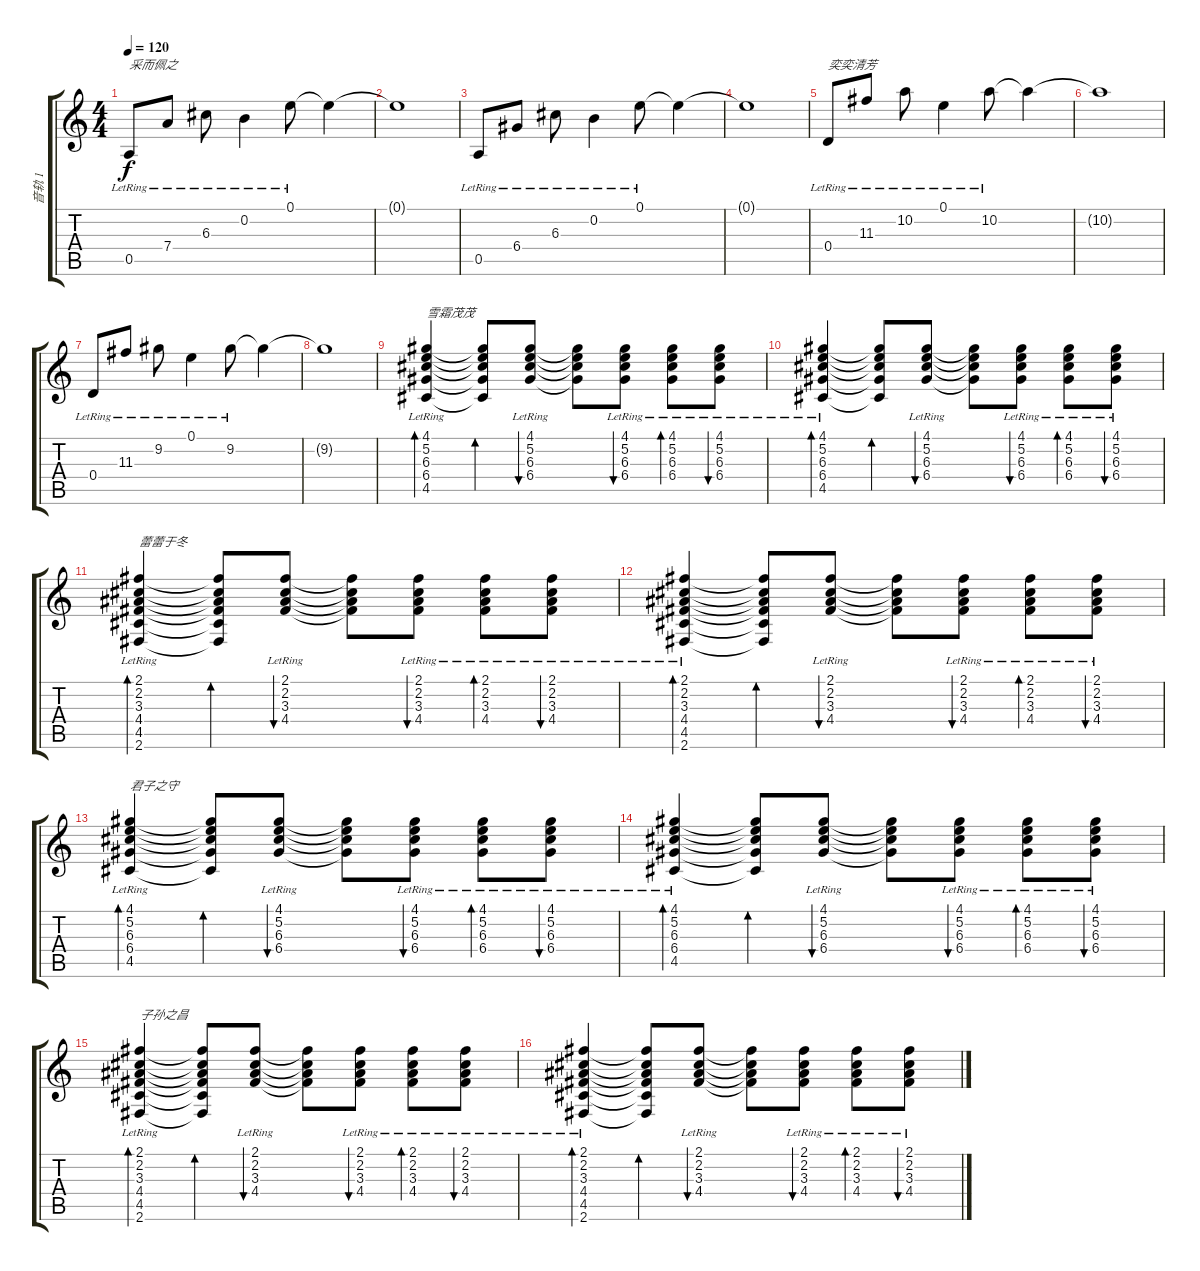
\track ("音轨 1" "音轨 1") {instrument acousticguitarsteel}
\staff {score tabs}
\tuning (E4 B3 G3 D3 A2 E2) {hide}
\ts (4 4)
\tempo 120
\clef g2
\ks c
0.5{lr}.8{txt "采而佩之" dy f} 7.4{lr}.8 6.3{lr}.8 0.2{lr}.4 0.1{lr}.8 0.1{t}.4 |
0.1{t}.1 |
0.5{lr}.8 6.4{lr}.8 6.3{lr}.8 0.2{lr}.4 0.1{lr}.8 0.1{t}.4 |
0.1{t}.1 |
0.4{lr}.8{txt "奕奕清芳"} 11.3{lr}.8 10.2{lr}.8 0.1{lr}.4 10.2{lr}.8 10.2{t}.4 |
10.2{t}.1 |
0.4{lr}.8 11.3{lr}.8 9.2{lr}.8 0.1{lr}.4 9.2{lr}.8 9.2{t}.4 |
9.2{t}.1 |
(4.1{lr} 5.2{lr} 6.3{lr} 6.4{lr} 4.5{lr}).4{bd 240 txt "雪霜茂茂"} (4.1{t} 5.2{t} 6.3{t} 6.4{t} 4.5{t}).8{bd 30} (4.1{lr} 5.2{lr} 6.3{lr} 6.4{lr}).8{bu 30} (4.1{t} 5.2{t} 6.3{t} 6.4{t}).8 (4.1{lr} 5.2{lr} 6.3{lr} 6.4{lr}).8{bu 30} (4.1{lr} 5.2{lr} 6.3{lr} 6.4{lr}).8{bd 30} (4.1{lr} 5.2{lr} 6.3{lr} 6.4{lr}).8{bu 30} |
(4.1{lr} 5.2{lr} 6.3{lr} 6.4{lr} 4.5{lr}).4{bd 240} (4.1{t} 5.2{t} 6.3{t} 6.4{t} 4.5{t}).8{bd 30} (4.1{lr} 5.2{lr} 6.3{lr} 6.4{lr}).8{bu 30} (4.1{t} 5.2{t} 6.3{t} 6.4{t}).8 (4.1{lr} 5.2{lr} 6.3{lr} 6.4{lr}).8{bu 30} (4.1{lr} 5.2{lr} 6.3{lr} 6.4{lr}).8{bd 30} (4.1{lr} 5.2{lr} 6.3{lr} 6.4{lr}).8{bu 30} |
(2.1{lr} 2.2{lr} 3.3{lr} 4.4{lr} 4.5{lr} 2.6{lr}).4{bd 240 txt "蕾蕾于冬"} (2.1{t} 2.2{t} 3.3{t} 4.4{t} 4.5{t} 2.6{t}).8{bd 30} (2.1{lr} 2.2{lr} 3.3{lr} 4.4{lr}).8{bu 30} (2.1{t} 2.2{t} 3.3{t} 4.4{t}).8 (2.1{lr} 2.2{lr} 3.3{lr} 4.4{lr}).8{bu 30} (2.1{lr} 2.2{lr} 3.3{lr} 4.4{lr}).8{bd 30} (2.1{lr} 2.2{lr} 3.3{lr} 4.4{lr}).8{bu 30} |
(2.1{lr} 2.2{lr} 3.3{lr} 4.4{lr} 4.5{lr} 2.6{lr}).4{bd 240} (2.1{t} 2.2{t} 3.3{t} 4.4{t} 4.5{t} 2.6{t}).8{bd 30} (2.1{lr} 2.2{lr} 3.3{lr} 4.4{lr}).8{bu 30} (2.1{t} 2.2{t} 3.3{t} 4.4{t}).8 (2.1{lr} 2.2{lr} 3.3{lr} 4.4{lr}).8{bu 30} (2.1{lr} 2.2{lr} 3.3{lr} 4.4{lr}).8{bd 30} (2.1{lr} 2.2{lr} 3.3{lr} 4.4{lr}).8{bu 30} |
(4.1{lr} 5.2{lr} 6.3{lr} 6.4{lr} 4.5{lr}).4{bd 240 txt "君子之守"} (4.1{t} 5.2{t} 6.3{t} 6.4{t} 4.5{t}).8{bd 30} (4.1{lr} 5.2{lr} 6.3{lr} 6.4{lr}).8{bu 30} (4.1{t} 5.2{t} 6.3{t} 6.4{t}).8 (4.1{lr} 5.2{lr} 6.3{lr} 6.4{lr}).8{bu 30} (4.1{lr} 5.2{lr} 6.3{lr} 6.4{lr}).8{bd 30} (4.1{lr} 5.2{lr} 6.3{lr} 6.4{lr}).8{bu 30} |
(4.1{lr} 5.2{lr} 6.3{lr} 6.4{lr} 4.5{lr}).4{bd 240} (4.1{t} 5.2{t} 6.3{t} 6.4{t} 4.5{t}).8{bd 30} (4.1{lr} 5.2{lr} 6.3{lr} 6.4{lr}).8{bu 30} (4.1{t} 5.2{t} 6.3{t} 6.4{t}).8 (4.1{lr} 5.2{lr} 6.3{lr} 6.4{lr}).8{bu 30} (4.1{lr} 5.2{lr} 6.3{lr} 6.4{lr}).8{bd 30} (4.1{lr} 5.2{lr} 6.3{lr} 6.4{lr}).8{bu 30} |
(2.1{lr} 2.2{lr} 3.3{lr} 4.4{lr} 4.5{lr} 2.6{lr}).4{bd 240 txt "子孙之昌"} (2.1{t} 2.2{t} 3.3{t} 4.4{t} 4.5{t} 2.6{t}).8{bd 30} (2.1{lr} 2.2{lr} 3.3{lr} 4.4{lr}).8{bu 30} (2.1{t} 2.2{t} 3.3{t} 4.4{t}).8 (2.1{lr} 2.2{lr} 3.3{lr} 4.4{lr}).8{bu 30} (2.1{lr} 2.2{lr} 3.3{lr} 4.4{lr}).8{bd 30} (2.1{lr} 2.2{lr} 3.3{lr} 4.4{lr}).8{bu 30} |
(2.1{lr} 2.2{lr} 3.3{lr} 4.4{lr} 4.5{lr} 2.6{lr}).4{bd 240} (2.1{t} 2.2{t} 3.3{t} 4.4{t} 4.5{t} 2.6{t}).8{bd 30} (2.1{lr} 2.2{lr} 3.3{lr} 4.4{lr}).8{bu 30} (2.1{t} 2.2{t} 3.3{t} 4.4{t}).8 (2.1{lr} 2.2{lr} 3.3{lr} 4.4{lr}).8{bu 30} (2.1{lr} 2.2{lr} 3.3{lr} 4.4{lr}).8{bd 30} (2.1{lr} 2.2{lr} 3.3{lr} 4.4{lr}).8{bu 30}
